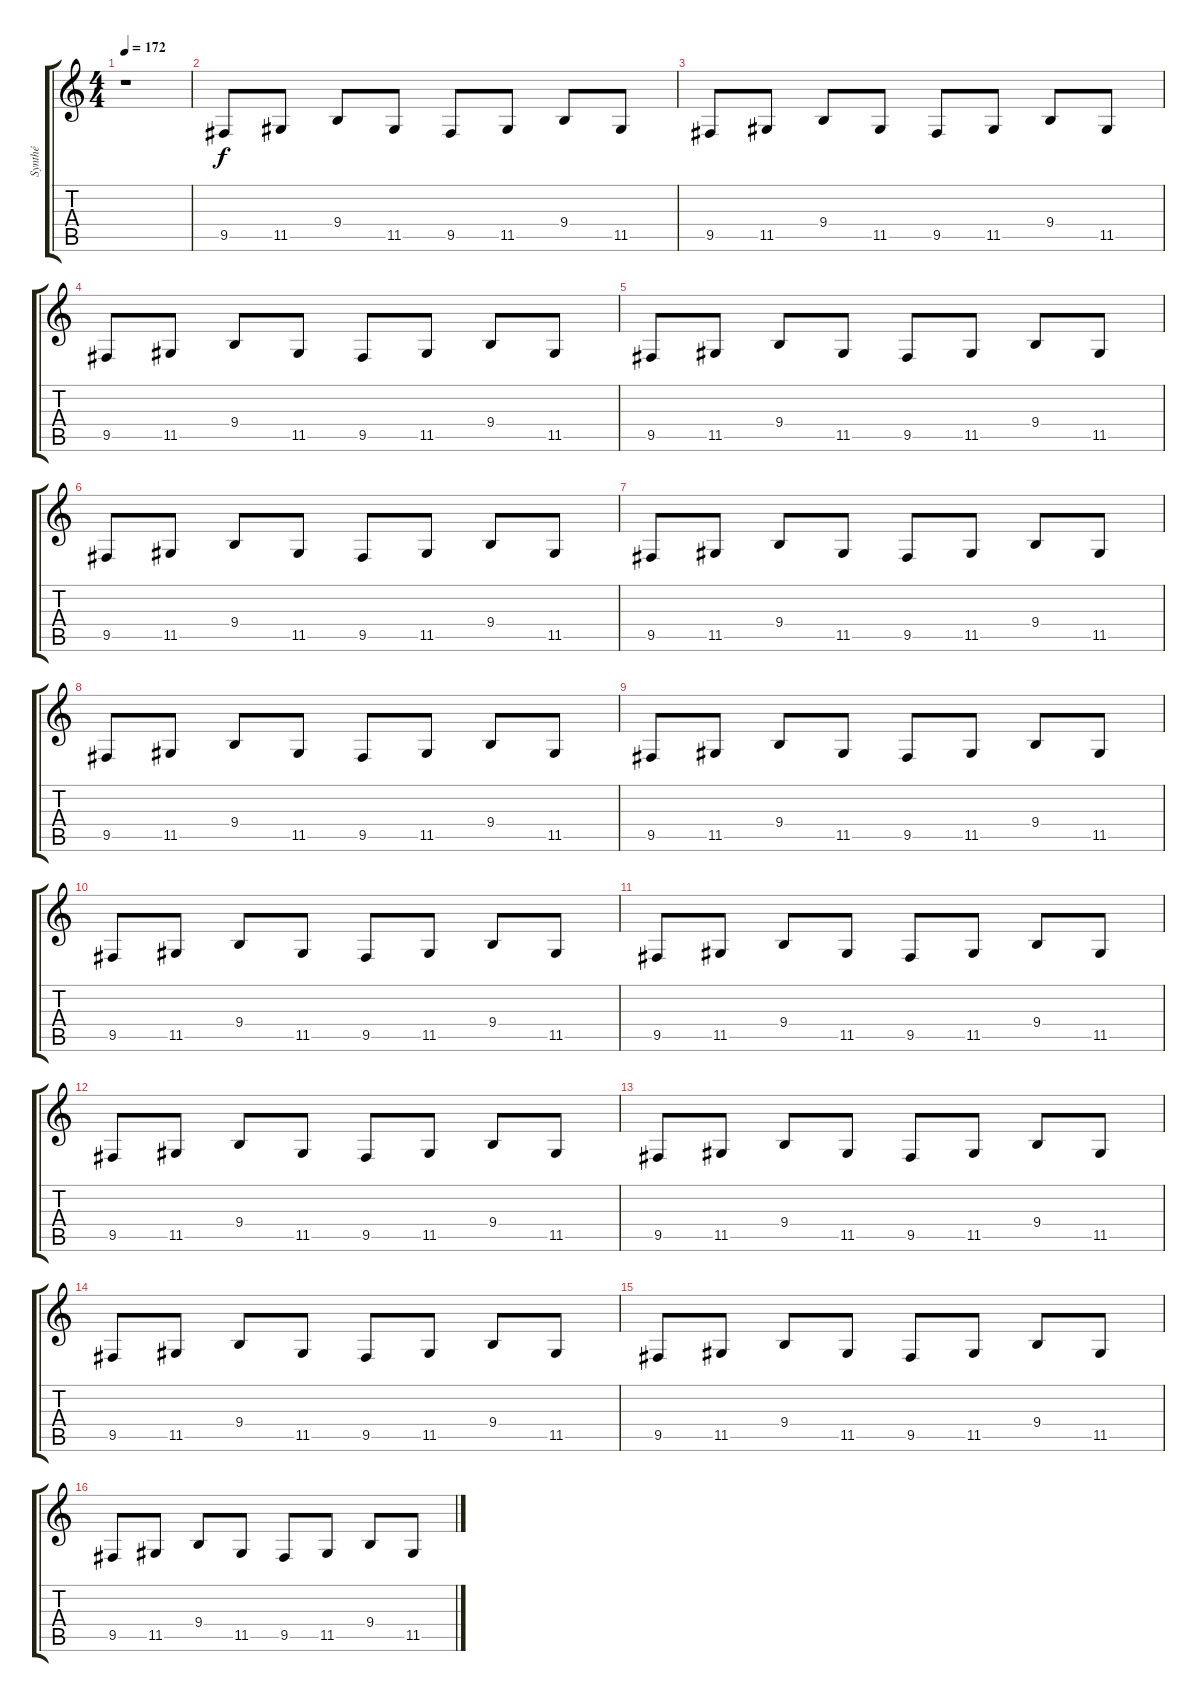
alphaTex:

\track ("Synthé" "Synthé") {instrument pad3polysynth}
\staff {score tabs}
\tuning (E4 B3 G3 D3 A2 E2) {hide}
\ts (4 4)
\tempo 172
\clef g2
\ks c
r.1{dy f} |
9.5.8 11.5.8 9.4.8 11.5.8 9.5.8 11.5.8 9.4.8 11.5.8 |
9.5.8 11.5.8 9.4.8 11.5.8 9.5.8 11.5.8 9.4.8 11.5.8 |
9.5.8 11.5.8 9.4.8 11.5.8 9.5.8 11.5.8 9.4.8 11.5.8 |
9.5.8 11.5.8 9.4.8 11.5.8 9.5.8 11.5.8 9.4.8 11.5.8 |
9.5.8 11.5.8 9.4.8 11.5.8 9.5.8 11.5.8 9.4.8 11.5.8 |
9.5.8 11.5.8 9.4.8 11.5.8 9.5.8 11.5.8 9.4.8 11.5.8 |
9.5.8 11.5.8 9.4.8 11.5.8 9.5.8 11.5.8 9.4.8 11.5.8 |
9.5.8 11.5.8 9.4.8 11.5.8 9.5.8 11.5.8 9.4.8 11.5.8 |
9.5.8 11.5.8 9.4.8 11.5.8 9.5.8 11.5.8 9.4.8 11.5.8 |
9.5.8 11.5.8 9.4.8 11.5.8 9.5.8 11.5.8 9.4.8 11.5.8 |
9.5.8 11.5.8 9.4.8 11.5.8 9.5.8 11.5.8 9.4.8 11.5.8 |
9.5.8 11.5.8 9.4.8 11.5.8 9.5.8 11.5.8 9.4.8 11.5.8 |
9.5.8 11.5.8 9.4.8 11.5.8 9.5.8 11.5.8 9.4.8 11.5.8 |
9.5.8 11.5.8 9.4.8 11.5.8 9.5.8 11.5.8 9.4.8 11.5.8 |
9.5.8 11.5.8 9.4.8 11.5.8 9.5.8 11.5.8 9.4.8 11.5.8
